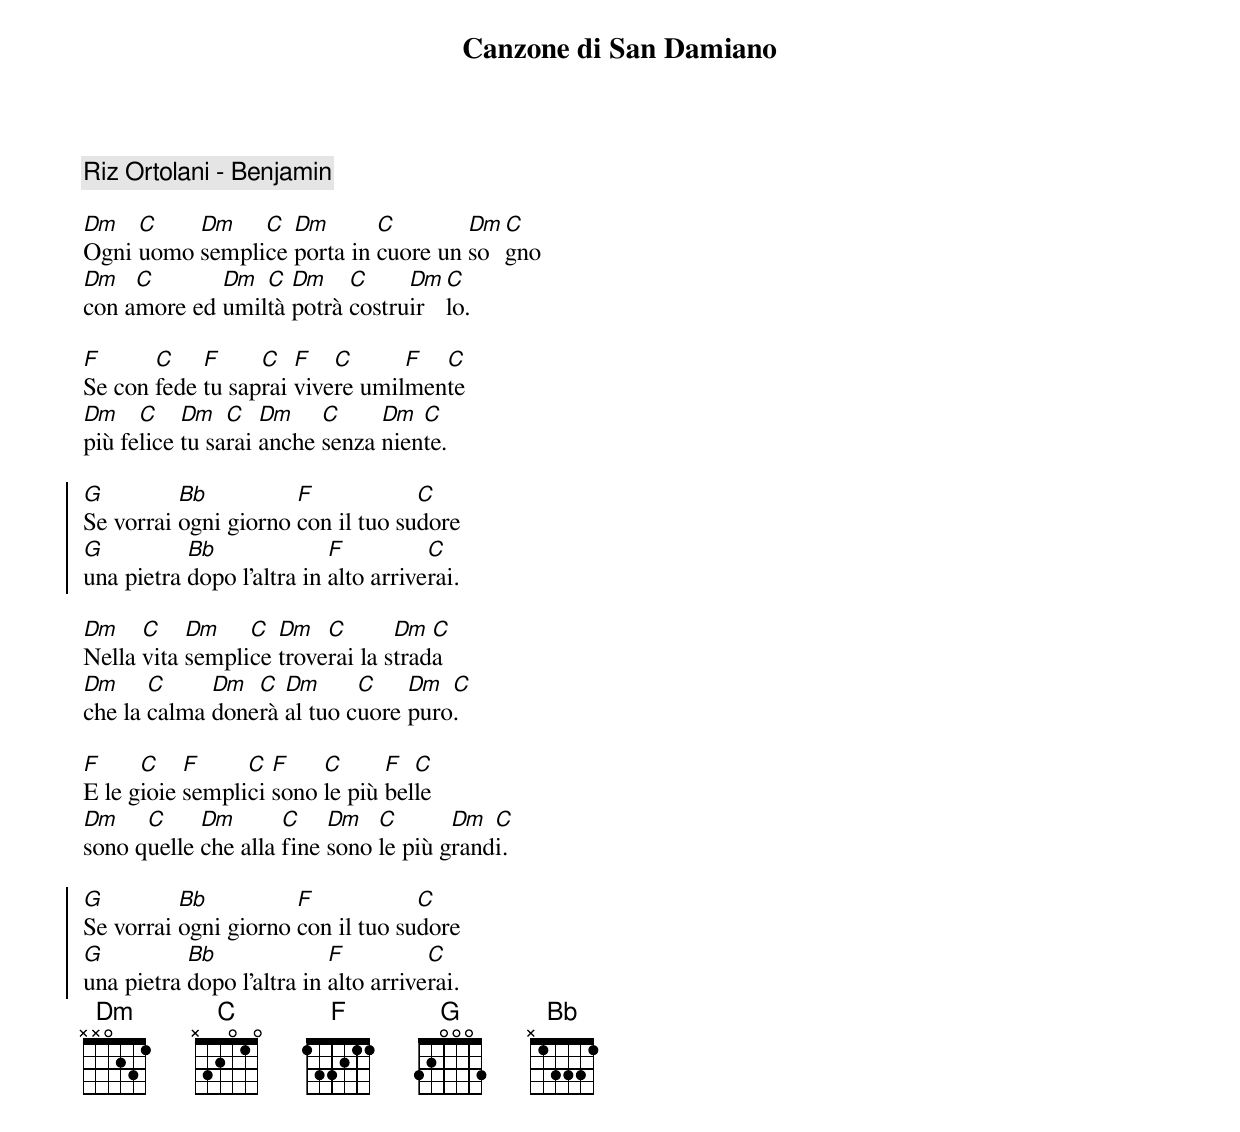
{title:Canzone di San Damiano}
{c:Riz Ortolani - Benjamin}

[Dm]Ogni [C]uomo [Dm]sempli[C]ce [Dm]porta in [C]cuore un [Dm]so[C]gno
[Dm]con a[C]more ed [Dm]umil[C]tà [Dm]potrà [C]costru[Dm]ir[C]lo.

[F]Se con [C]fede [F]tu sap[C]rai [F]vive[C]re umil[F]men[C]te
[Dm]più fe[C]lice [Dm]tu sa[C]rai [Dm]anche [C]senza [Dm]nien[C]te.

{soc}
[G]Se vorrai [Bb]ogni giorno [F]con il tuo su[C]dore
[G]una pietra [Bb]dopo l'altra in [F]alto arrive[C]rai.
{eoc}

[Dm]Nella [C]vita [Dm]sempli[C]ce [Dm]trove[C]rai la s[Dm]trad[C]a
[Dm]che la [C]calma [Dm]done[C]rà [Dm]al tuo c[C]uore [Dm]puro[C].

[F]E le g[C]ioie [F]sempli[C]ci [F]sono [C]le più [F]bel[C]le
[Dm]sono q[C]uelle [Dm]che alla [C]fine [Dm]sono [C]le più g[Dm]rand[C]i.

{soc}
[G]Se vorrai [Bb]ogni giorno [F]con il tuo su[C]dore
[G]una pietra [Bb]dopo l'altra in [F]alto arrive[C]rai.
{eoc}
